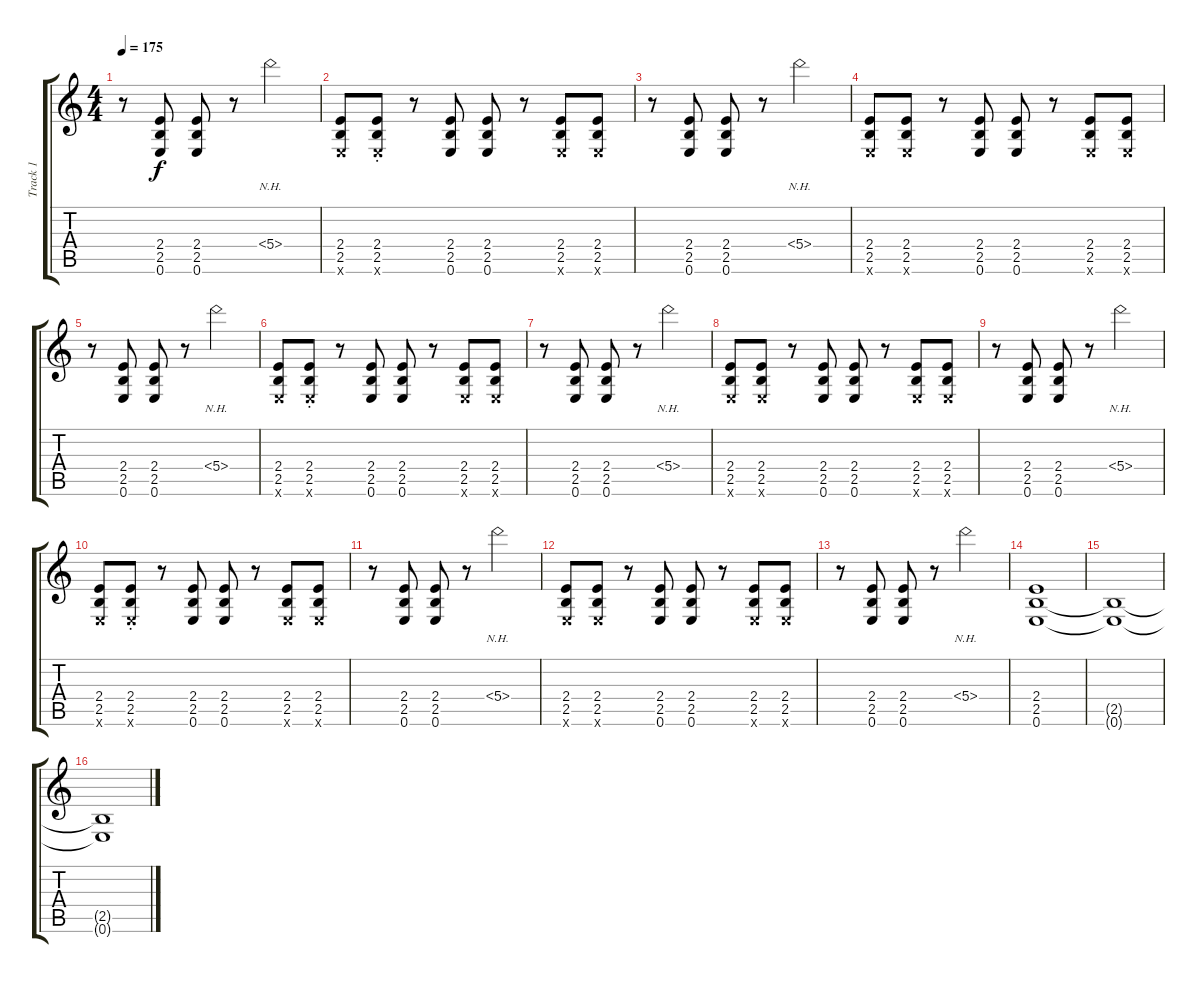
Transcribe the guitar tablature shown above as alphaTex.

\track ("Track 1" "Track 1") {instrument distortionguitar}
\staff {score tabs}
\tuning (E4 B3 G3 D3 A2 E2) {hide}
\ts (4 4)
\tempo 175
\clef g2
\ks c
r.8{dy f} (2.4 2.5 0.6).8 (2.4 2.5 0.6).8 r.8 5.4{nh}.2 |
(2.4 2.5 0.6{x}).8 (2.4{st} 2.5{st} 0.6{x}).8 r.8 (2.4 2.5 0.6).8 (2.4 2.5 0.6).8 r.8 (2.4 2.5 0.6{x}).8 (2.4 2.5 0.6{x}).8 |
r.8 (2.4 2.5 0.6).8 (2.4 2.5 0.6).8 r.8 5.4{nh}.2 |
(2.4 2.5 0.6{x}).8 (2.4 2.5 0.6{x}).8 r.8 (2.4 2.5 0.6).8 (2.4 2.5 0.6).8 r.8 (2.4 2.5 0.6{x}).8 (2.4 2.5 0.6{x}).8 |
r.8 (2.4 2.5 0.6).8 (2.4 2.5 0.6).8 r.8 5.4{nh}.2 |
(2.4 2.5 0.6{x}).8 (2.4{st} 2.5{st} 0.6{x}).8 r.8 (2.4 2.5 0.6).8 (2.4 2.5 0.6).8 r.8 (2.4 2.5 0.6{x}).8 (2.4 2.5 0.6{x}).8 |
r.8 (2.4 2.5 0.6).8 (2.4 2.5 0.6).8 r.8 5.4{nh}.2 |
(2.4 2.5 0.6{x}).8 (2.4 2.5 0.6{x}).8 r.8 (2.4 2.5 0.6).8 (2.4 2.5 0.6).8 r.8 (2.4 2.5 0.6{x}).8 (2.4 2.5 0.6{x}).8 |
r.8 (2.4 2.5 0.6).8 (2.4 2.5 0.6).8 r.8 5.4{nh}.2 |
(2.4 2.5 0.6{x}).8 (2.4{st} 2.5{st} 0.6{x}).8 r.8 (2.4 2.5 0.6).8 (2.4 2.5 0.6).8 r.8 (2.4 2.5 0.6{x}).8 (2.4 2.5 0.6{x}).8 |
r.8 (2.4 2.5 0.6).8 (2.4 2.5 0.6).8 r.8 5.4{nh}.2 |
(2.4 2.5 0.6{x}).8 (2.4 2.5 0.6{x}).8 r.8 (2.4 2.5 0.6).8 (2.4 2.5 0.6).8 r.8 (2.4 2.5 0.6{x}).8 (2.4 2.5 0.6{x}).8 |
r.8 (2.4 2.5 0.6).8 (2.4 2.5 0.6).8 r.8 5.4{nh}.2 |
(2.4 2.5 0.6).1 |
(2.5{t} 0.6{t}).1 |
(2.5{t} 0.6{t}).1
